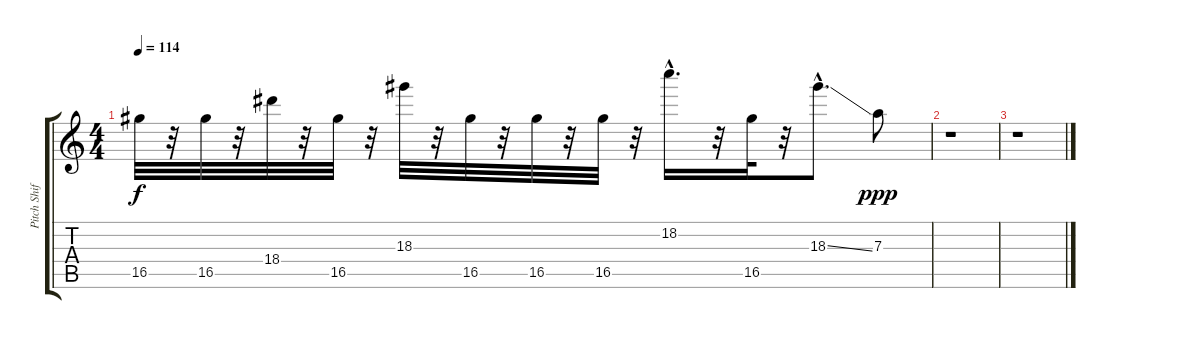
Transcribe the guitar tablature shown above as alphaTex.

\track ("Pitch Shifter" "Pitch Shif") {instrument overdrivenguitar}
\staff {score tabs}
\tuning (B4 Gb4 D4 A3 E3 B2) {hide}
\ts (4 4)
\tempo 114
\clef g2
\ks c
16.5.32{dy f} r.32 16.5.32 r.32 18.4.32 r.32 16.5.32 r.32 18.3.32 r.32 16.5.32 r.32 16.5.32 r.32 16.5.32 r.32 18.2{hac}.16{d} r.32 16.5.32 r.32 18.3{ss hac}.8{d} 7.3.8{dy ppp} |
r.1 |
r.1
